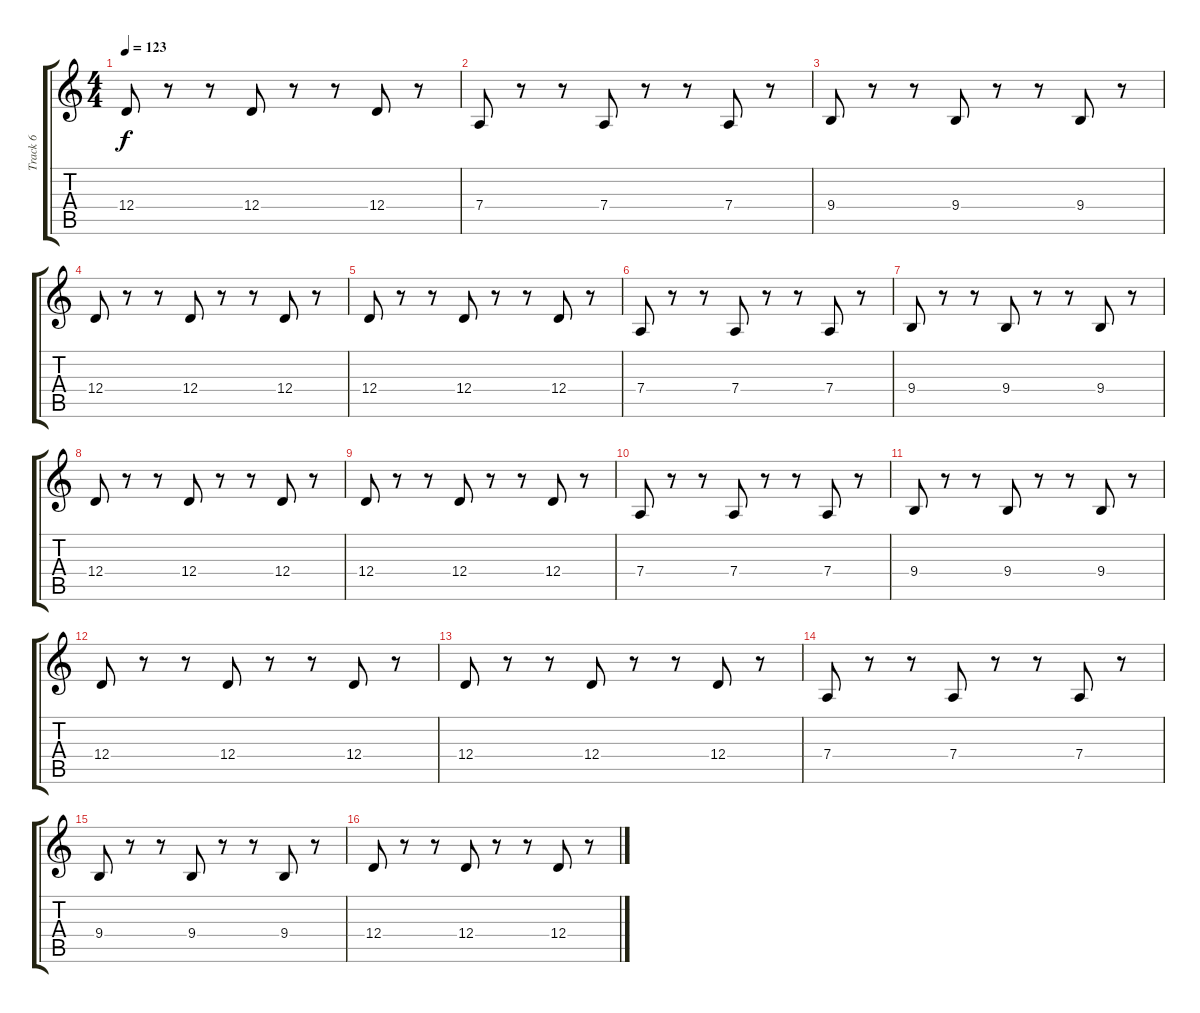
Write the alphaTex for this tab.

\track ("Track 6" "Track 6") {instrument lead2sawtooth}
\staff {score tabs}
\tuning (E4 B3 G3 D3 A2 E2) {hide}
\ts (4 4)
\tempo 123
\clef g2
\ks c
12.4.8{dy f instrument lead2sawtooth} r.8 r.8 12.4.8 r.8 r.8 12.4.8 r.8 |
7.4.8 r.8 r.8 7.4.8 r.8 r.8 7.4.8 r.8 |
9.4.8 r.8 r.8 9.4.8 r.8 r.8 9.4.8 r.8 |
12.4.8 r.8 r.8 12.4.8 r.8 r.8 12.4.8 r.8 |
12.4.8 r.8 r.8 12.4.8 r.8 r.8 12.4.8 r.8 |
7.4.8 r.8 r.8 7.4.8 r.8 r.8 7.4.8 r.8 |
9.4.8 r.8 r.8 9.4.8 r.8 r.8 9.4.8 r.8 |
12.4.8 r.8 r.8 12.4.8 r.8 r.8 12.4.8 r.8 |
12.4.8 r.8 r.8 12.4.8 r.8 r.8 12.4.8 r.8 |
7.4.8 r.8 r.8 7.4.8 r.8 r.8 7.4.8 r.8 |
9.4.8 r.8 r.8 9.4.8 r.8 r.8 9.4.8 r.8 |
12.4.8 r.8 r.8 12.4.8 r.8 r.8 12.4.8 r.8 |
12.4.8 r.8 r.8 12.4.8 r.8 r.8 12.4.8 r.8 |
7.4.8 r.8 r.8 7.4.8 r.8 r.8 7.4.8 r.8 |
9.4.8 r.8 r.8 9.4.8 r.8 r.8 9.4.8 r.8 |
12.4.8 r.8 r.8 12.4.8 r.8 r.8 12.4.8 r.8
